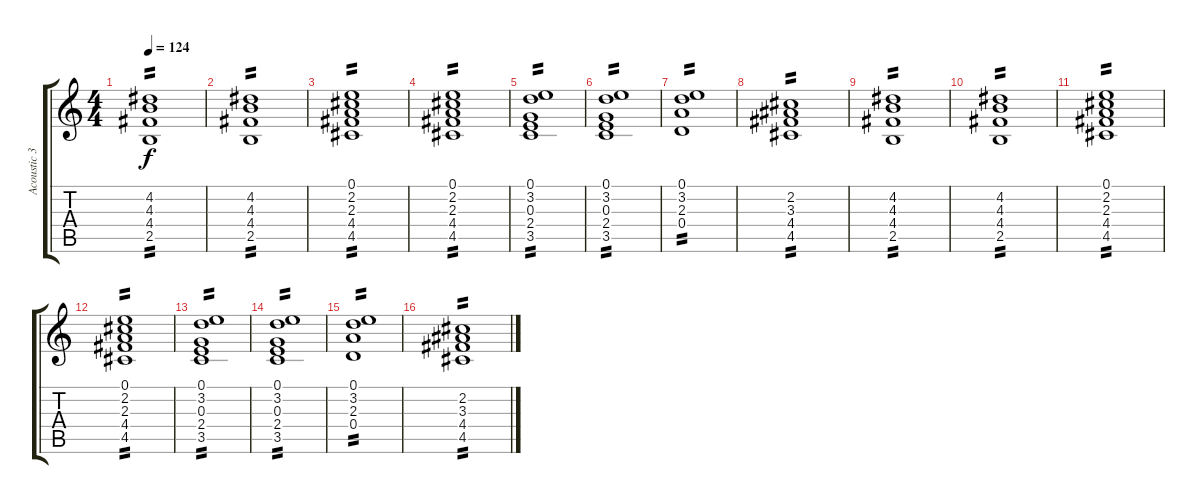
\track ("Acoustic 3 (Dub)" "Acoustic 3") {instrument acousticguitarsteel}
\staff {score tabs}
\tuning (E4 B3 G3 D3 A2 E2) {hide}
\ts (4 4)
\tempo 124
\clef g2
\ks c
(4.2 4.3 4.4 2.5).1{tp 2 dy f} |
(4.2 4.3 4.4 2.5).1{tp 2} |
(0.1 2.2 2.3 4.4 4.5).1{tp 2} |
(0.1 2.2 2.3 4.4 4.5).1{tp 2} |
(0.1 3.2 0.3 2.4 3.5).1{tp 2} |
(0.1 3.2 0.3 2.4 3.5).1{tp 2} |
(0.1 3.2 2.3 0.4).1{tp 2} |
(2.2 3.3 4.4 4.5).1{tp 2} |
(4.2 4.3 4.4 2.5).1{tp 2} |
(4.2 4.3 4.4 2.5).1{tp 2} |
(0.1 2.2 2.3 4.4 4.5).1{tp 2} |
(0.1 2.2 2.3 4.4 4.5).1{tp 2} |
(0.1 3.2 0.3 2.4 3.5).1{tp 2} |
(0.1 3.2 0.3 2.4 3.5).1{tp 2} |
(0.1 3.2 2.3 0.4).1{tp 2} |
(2.2 3.3 4.4 4.5).1{tp 2}
